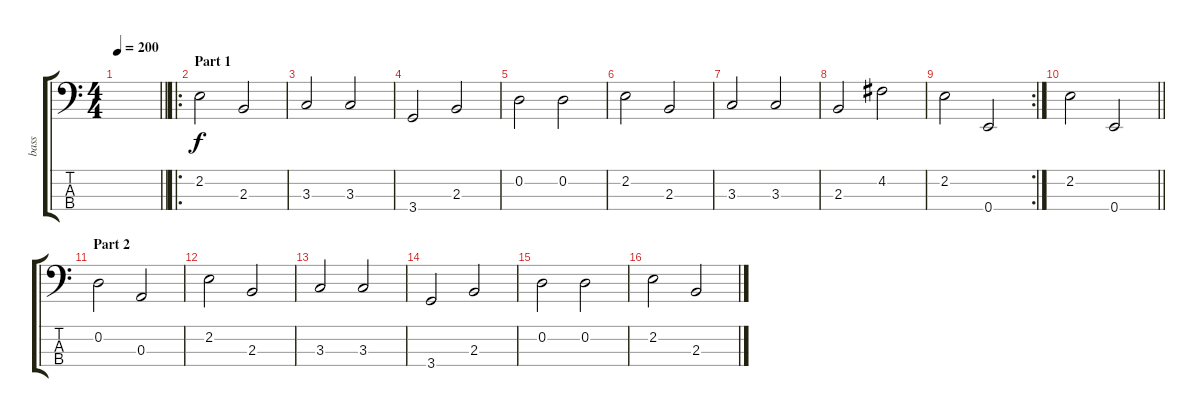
\track ("bass" "bass") {instrument acousticbass}
\staff {score tabs}
\tuning (G2 D2 A1 E1) {hide}
\ts (4 4)
\tempo 200
\clef f4
\barLineRight lightlight
\ks c
|
\ro
\section ("" "Part 1")
2.2.2 2.3.2 |
3.3.2 3.3.2 |
3.4.2 2.3.2 |
0.2.2 0.2.2 |
2.2.2 2.3.2 |
3.3.2 3.3.2 |
2.3.2 4.2.2 |
\rc 2
2.2.2 0.4.2 |
\barLineRight lightlight
2.2.2 0.4.2 |
\section ("" "Part 2")
0.2.2 0.3.2 |
2.2.2 2.3.2 |
3.3.2 3.3.2 |
3.4.2 2.3.2 |
0.2.2 0.2.2 |
2.2.2 2.3.2
